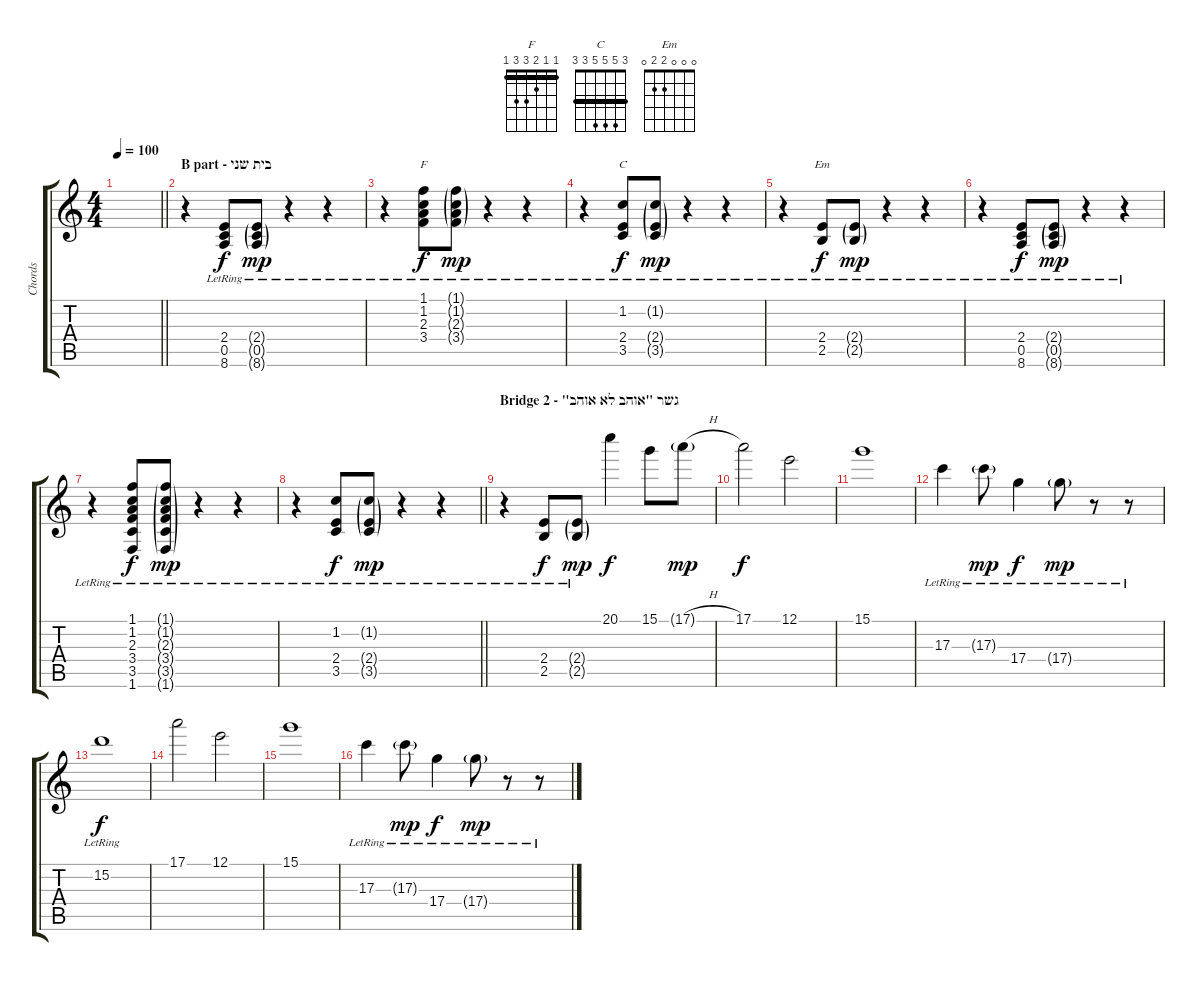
\track ("Chords" "Chords") {instrument overdrivenguitar}
\staff {score tabs}
\tuning (E4 B3 G3 D3 A2 E2) {hide}
\chord ("F" 1 1 2 3 3 1) {barre 1}
\chord ("C" 3 5 5 5 3 3) {barre 3}
\chord ("Em" 0 0 0 2 2 0)
\ts (4 4)
\tempo 100
\clef g2
\barLineRight lightlight
\ks c
|
\section ("" "B part - בית שני")
r.4 (2.4{lr} 0.5{lr} 8.6{lr}).8 (2.4{g lr} 0.5{g lr} 8.6{g lr}).8{dy mp} r.4 r.4 |
r.4 (1.1{lr} 1.2{lr} 2.3{lr} 3.4{lr}).8{ch "F" dy f} (1.1{g lr} 1.2{g lr} 2.3{g lr} 3.4{g lr}).8{dy mp} r.4 r.4 |
r.4 (1.2{lr} 2.4{lr} 3.5{lr}).8{ch "C" dy f} (1.2{g lr} 2.4{g lr} 3.5{g lr}).8{dy mp} r.4 r.4 |
r.4 (2.4{lr} 2.5{lr}).8{ch "Em" dy f} (2.4{g lr} 2.5{g lr}).8{dy mp} r.4 r.4 |
r.4 (2.4{lr} 0.5{lr} 8.6{lr}).8{dy f} (2.4{g lr} 0.5{g lr} 8.6{g lr}).8{dy mp} r.4 r.4 |
r.4 (1.1{lr} 1.2{lr} 2.3{lr} 3.4{lr} 3.5{lr} 1.6{lr}).8{dy f} (1.1{g lr} 1.2{g lr} 2.3{g lr} 3.4{g lr} 3.5{g lr} 1.6{g lr}).8{dy mp} r.4 r.4 |
\barLineRight lightlight
r.4 (1.2{lr} 2.4{lr} 3.5{lr}).8{dy f} (1.2{g lr} 2.4{g lr} 3.5{g lr}).8{dy mp} r.4 r.4 |
\section ("" "Bridge 2 - \"גשר \"אוהב לא אוהב")
r.4 (2.4{lr} 2.5{lr}).8{dy f} (2.4{g lr} 2.5{g lr}).8{dy mp} 20.1.4{dy f} 15.1.8 17.1{h g}.8{dy mp} |
17.1.2{dy f} 12.1.2 |
15.1.1 |
17.3{lr}.4 17.3{g lr}.8{dy mp} 17.4{lr}.4{dy f} 17.4{g lr}.8{dy mp} r.8 r.8 |
15.2{lr}.1{dy f} |
17.1.2 12.1.2 |
15.1.1 |
17.3{lr}.4 17.3{g lr}.8{dy mp} 17.4{lr}.4{dy f} 17.4{g lr}.8{dy mp} r.8 r.8
